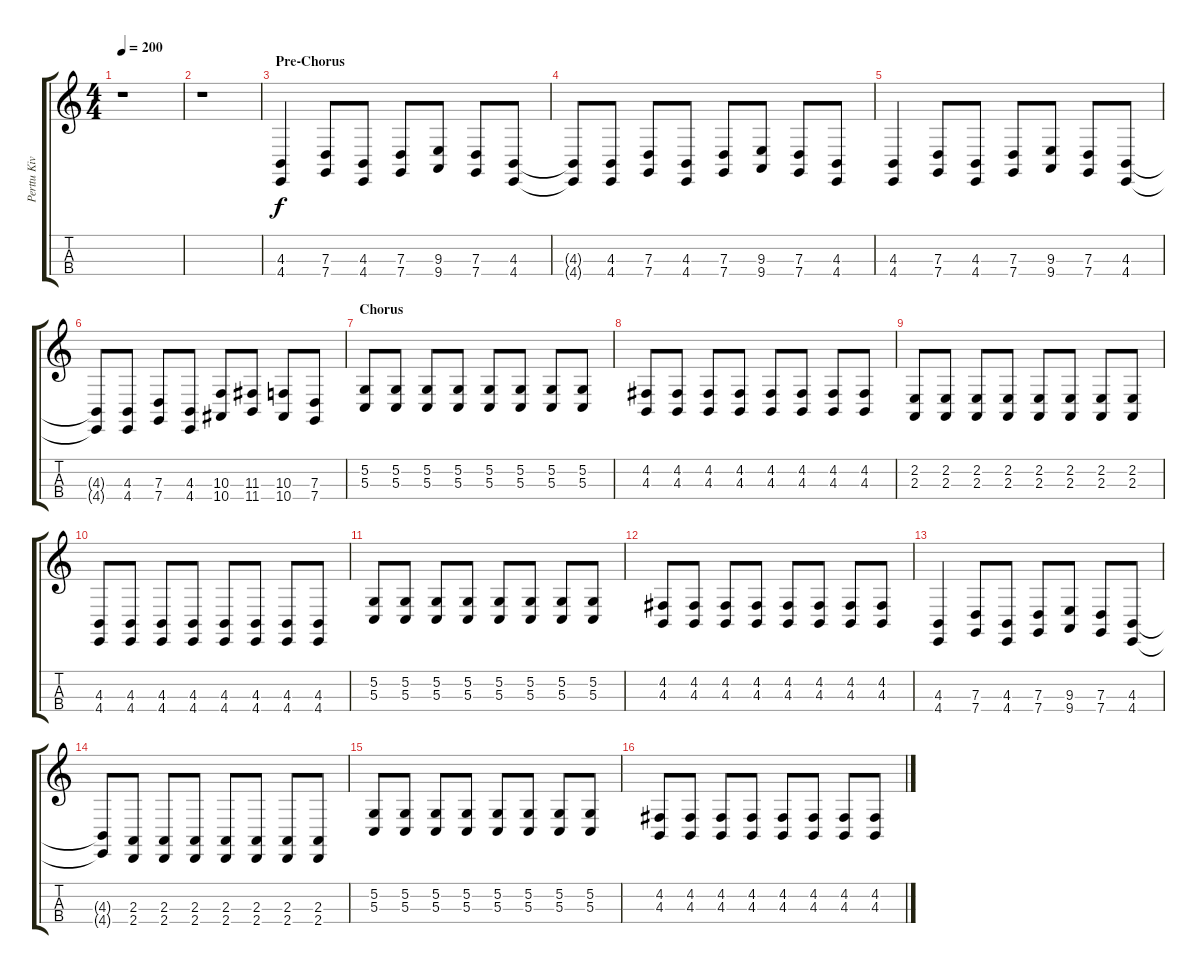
\track ("Perttu Kivilaakso" "Perttu Kiv") {instrument cello}
\staff {score tabs}
\tuning (G3 D3 G2 C2) {hide}
\ts (4 4)
\tempo 200
\clef g2
\ks c
r.1{dy f} |
r.1 |
\section ("" "Pre-Chorus")
(4.3 4.4).4 (7.3 7.4).8 (4.3 4.4).8 (7.3 7.4).8 (9.3 9.4).8 (7.3 7.4).8 (4.3 4.4).8 |
(4.3{t} 4.4{t}).8 (4.3 4.4).8 (7.3 7.4).8 (4.3 4.4).8 (7.3 7.4).8 (9.3 9.4).8 (7.3 7.4).8 (4.3 4.4).8 |
(4.3 4.4).4 (7.3 7.4).8 (4.3 4.4).8 (7.3 7.4).8 (9.3 9.4).8 (7.3 7.4).8 (4.3 4.4).8 |
(4.3{t} 4.4{t}).8 (4.3 4.4).8 (7.3 7.4).8 (4.3 4.4).8 (10.3 10.4).8 (11.3 11.4).8 (10.3 10.4).8 (7.3 7.4).8 |
\section ("" "Chorus")
(5.2 5.3).8 (5.2 5.3).8 (5.2 5.3).8 (5.2 5.3).8 (5.2 5.3).8 (5.2 5.3).8 (5.2 5.3).8 (5.2 5.3).8 |
(4.2 4.3).8 (4.2 4.3).8 (4.2 4.3).8 (4.2 4.3).8 (4.2 4.3).8 (4.2 4.3).8 (4.2 4.3).8 (4.2 4.3).8 |
(2.2 2.3).8 (2.2 2.3).8 (2.2 2.3).8 (2.2 2.3).8 (2.2 2.3).8 (2.2 2.3).8 (2.2 2.3).8 (2.2 2.3).8 |
(4.3 4.4).8 (4.3 4.4).8 (4.3 4.4).8 (4.3 4.4).8 (4.3 4.4).8 (4.3 4.4).8 (4.3 4.4).8 (4.3 4.4).8 |
(5.2 5.3).8 (5.2 5.3).8 (5.2 5.3).8 (5.2 5.3).8 (5.2 5.3).8 (5.2 5.3).8 (5.2 5.3).8 (5.2 5.3).8 |
(4.2 4.3).8 (4.2 4.3).8 (4.2 4.3).8 (4.2 4.3).8 (4.2 4.3).8 (4.2 4.3).8 (4.2 4.3).8 (4.2 4.3).8 |
(4.3 4.4).4 (7.3 7.4).8 (4.3 4.4).8 (7.3 7.4).8 (9.3 9.4).8 (7.3 7.4).8 (4.3 4.4).8 |
(4.3{t} 4.4{t}).8 (2.3 2.4).8 (2.3 2.4).8 (2.3 2.4).8 (2.3 2.4).8 (2.3 2.4).8 (2.3 2.4).8 (2.3 2.4).8 |
(5.2 5.3).8 (5.2 5.3).8 (5.2 5.3).8 (5.2 5.3).8 (5.2 5.3).8 (5.2 5.3).8 (5.2 5.3).8 (5.2 5.3).8 |
(4.2 4.3).8 (4.2 4.3).8 (4.2 4.3).8 (4.2 4.3).8 (4.2 4.3).8 (4.2 4.3).8 (4.2 4.3).8 (4.2 4.3).8
